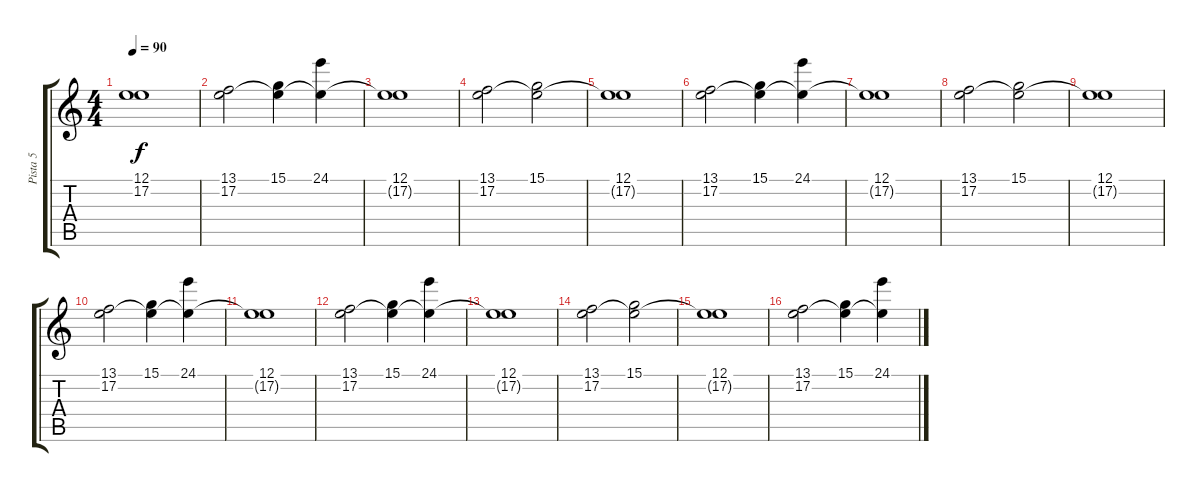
\track ("Pista 5" "Pista 5") {instrument pad7halo}
\staff {score tabs}
\tuning (E4 B3 G3 D3 A2 E2) {hide}
\ts (4 4)
\tempo 90
\clef g2
\ks c
(12.1 17.2{t}).1{dy f} |
(13.1 17.2).2 (15.1 17.2{t}).4 (24.1 17.2{t}).4 |
(12.1 17.2{t}).1 |
(13.1 17.2).2 (15.1 17.2{t}).2 |
(12.1 17.2{t}).1 |
(13.1 17.2).2 (15.1 17.2{t}).4 (24.1 17.2{t}).4 |
(12.1 17.2{t}).1 |
(13.1 17.2).2 (15.1 17.2{t}).2 |
(12.1 17.2{t}).1 |
(13.1 17.2).2 (15.1 17.2{t}).4 (24.1 17.2{t}).4 |
(12.1 17.2{t}).1 |
(13.1 17.2).2 (15.1 17.2{t}).4 (24.1 17.2{t}).4 |
(12.1 17.2{t}).1 |
(13.1 17.2).2 (15.1 17.2{t}).2 |
(12.1 17.2{t}).1 |
(13.1 17.2).2 (15.1 17.2{t}).4 (24.1 17.2{t}).4
